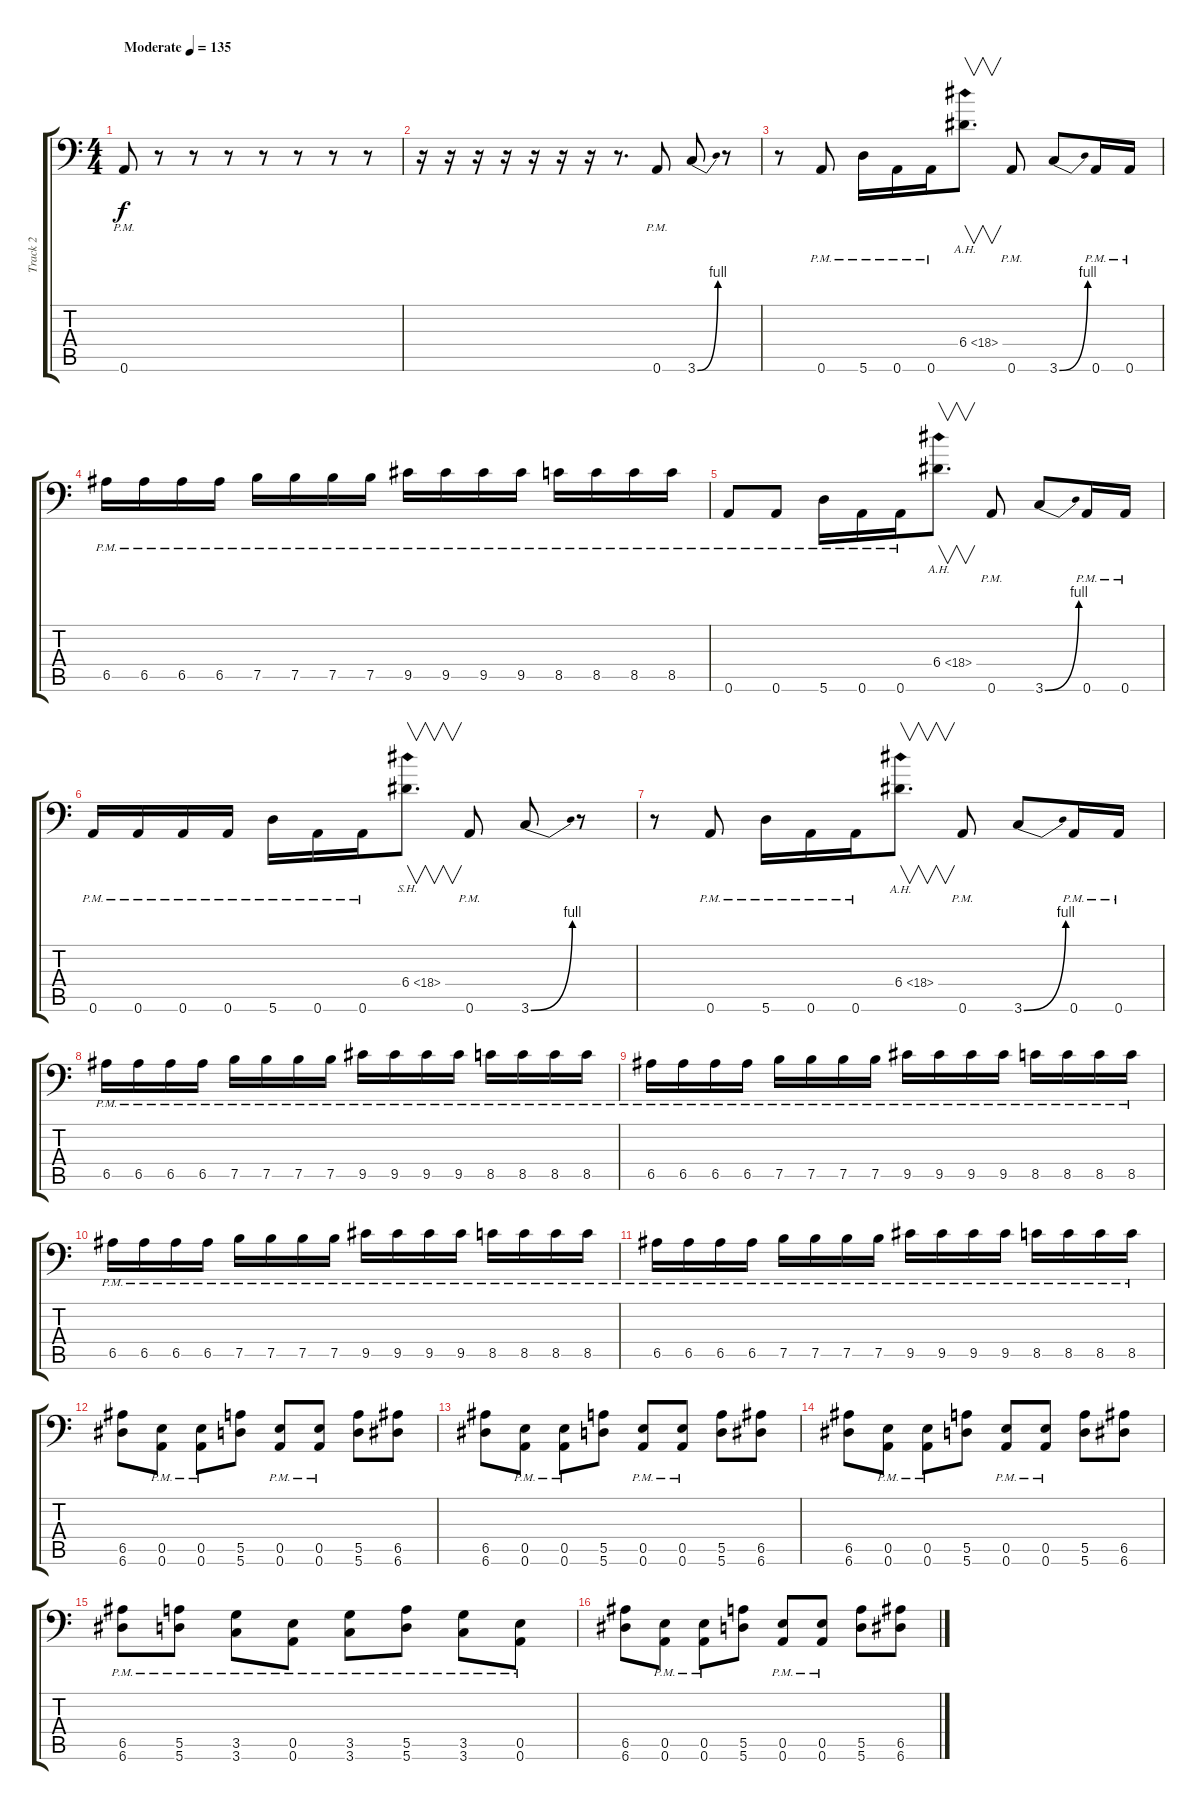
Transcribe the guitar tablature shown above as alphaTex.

\track ("Track 2" "Track 2") {instrument distortionguitar}
\staff {score tabs}
\tuning (B3 Gb3 D3 A2 E2 A1) {hide}
\ts (4 4)
\tempo (135 "Moderate")
\clef f4
\ks c
0.6{pm}.8{dy f instrument distortionguitar} r.8 r.8 r.8 r.8 r.8 r.8 r.8 |
r.16 r.16 r.16 r.16 r.16 r.16 r.16 r.8{d} 0.6{pm}.8 3.6{be (bend 0 0 60 4)}.8 r.8 |
r.8 0.6{pm}.8 5.6{pm}.16 0.6{pm}.16 0.6{pm}.16 6.4{ah 12}.8{v d} 0.6{pm}.8{txt ""} 3.6{be (bend 0 0 60 4)}.8 0.6{pm}.16 0.6{pm}.16 |
6.5{pm}.16 6.5{pm}.16 6.5{pm}.16 6.5{pm}.16 7.5{pm}.16 7.5{pm}.16 7.5{pm}.16 7.5{pm}.16 9.5{pm}.16 9.5{pm}.16 9.5{pm}.16 9.5{pm}.16 8.5{pm}.16 8.5{pm}.16 8.5{pm}.16 8.5{pm}.16 |
0.6{pm}.8 0.6{pm}.8 5.6{pm}.16 0.6{pm}.16 0.6{pm}.16 6.4{ah 12}.8{v d} 0.6{pm}.8 3.6{be (bend 0 0 60 4)}.8 0.6{pm}.16 0.6{pm}.16 |
0.6{pm}.16 0.6{pm}.16 0.6{pm}.16 0.6{pm}.16 5.6{pm}.16 0.6{pm}.16 0.6{pm}.16 6.4{sh 12}.8{v d} 0.6{pm}.8 3.6{be (bend 0 0 60 4)}.8 r.8 |
r.8 0.6{pm}.8 5.6{pm}.16 0.6{pm}.16 0.6{pm}.16 6.4{ah 12}.8{v d} 0.6{pm}.8 3.6{be (bend 0 0 60 4)}.8 0.6{pm}.16 0.6{pm}.16 |
6.5{pm}.16 6.5{pm}.16 6.5{pm}.16 6.5{pm}.16 7.5{pm}.16 7.5{pm}.16 7.5{pm}.16 7.5{pm}.16 9.5{pm}.16 9.5{pm}.16 9.5{pm}.16 9.5{pm}.16 8.5{pm}.16 8.5{pm}.16 8.5{pm}.16 8.5{pm}.16 |
6.5{pm}.16 6.5{pm}.16 6.5{pm}.16 6.5{pm}.16 7.5{pm}.16 7.5{pm}.16 7.5{pm}.16 7.5{pm}.16 9.5{pm}.16 9.5{pm}.16 9.5{pm}.16 9.5{pm}.16 8.5{pm}.16 8.5{pm}.16 8.5{pm}.16 8.5{pm}.16 |
6.5{pm}.16 6.5{pm}.16 6.5{pm}.16 6.5{pm}.16 7.5{pm}.16 7.5{pm}.16 7.5{pm}.16 7.5{pm}.16 9.5{pm}.16 9.5{pm}.16 9.5{pm}.16 9.5{pm}.16 8.5{pm}.16 8.5{pm}.16 8.5{pm}.16 8.5{pm}.16 |
6.5{pm}.16 6.5{pm}.16 6.5{pm}.16 6.5{pm}.16 7.5{pm}.16 7.5{pm}.16 7.5{pm}.16 7.5{pm}.16 9.5{pm}.16 9.5{pm}.16 9.5{pm}.16 9.5{pm}.16 8.5{pm}.16 8.5{pm}.16 8.5{pm}.16 8.5{pm}.16 |
(6.5 6.6).8 (0.5{pm} 0.6{pm}).8 (0.5{pm} 0.6{pm}).8 (5.5 5.6).8 (0.5{pm} 0.6{pm}).8 (0.5{pm} 0.6{pm}).8 (5.5 5.6).8 (6.5 6.6).8 |
(6.5 6.6).8 (0.5{pm} 0.6{pm}).8 (0.5{pm} 0.6{pm}).8 (5.5 5.6).8 (0.5{pm} 0.6{pm}).8 (0.5{pm} 0.6{pm}).8 (5.5 5.6).8 (6.5 6.6).8 |
(6.5 6.6).8 (0.5{pm} 0.6{pm}).8{txt ""} (0.5{pm} 0.6{pm}).8 (5.5 5.6).8 (0.5{pm} 0.6{pm}).8 (0.5{pm} 0.6{pm}).8 (5.5 5.6).8 (6.5 6.6).8 |
(6.5{pm} 6.6{pm}).8 (5.5{pm} 5.6{pm}).8 (3.5{pm} 3.6{pm}).8 (0.5{pm} 0.6{pm}).8 (3.5{pm} 3.6{pm}).8 (5.5{pm} 5.6{pm}).8 (3.5{pm} 3.6{pm}).8 (0.5{pm} 0.6{pm}).8 |
(6.5 6.6).8 (0.5{pm} 0.6{pm}).8 (0.5{pm} 0.6{pm}).8 (5.5 5.6).8 (0.5{pm} 0.6{pm}).8 (0.5{pm} 0.6{pm}).8 (5.5 5.6).8 (6.5 6.6).8
